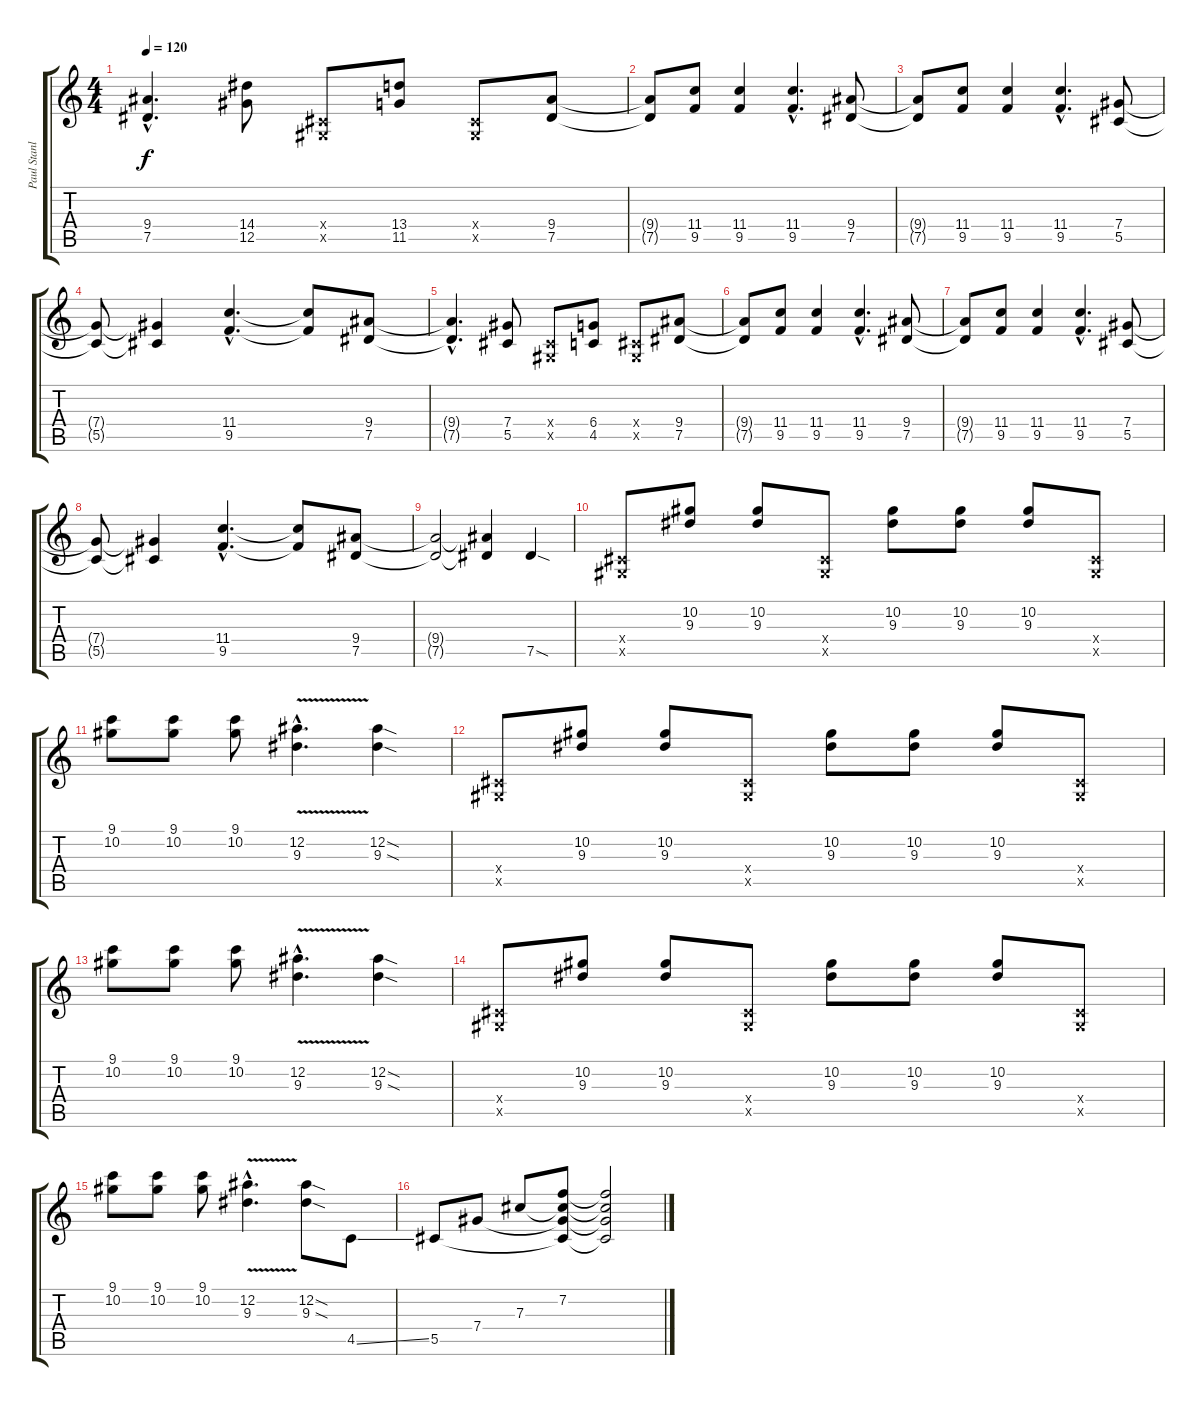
\track ("Paul Stanley" "Paul Stanl") {instrument overdrivenguitar}
\staff {score tabs}
\tuning (Eb4 Bb3 Gb3 Db3 Ab2 Eb2) {hide}
\ts (4 4)
\tempo 120
\clef g2
\ks c
(9.4{hac t} 7.5{hac t}).4{d dy f} (14.4 12.5).8 (0.4{x} 0.5{x}).8 (13.4 11.5).8 (0.4{x} 0.5{x}).8 (9.4 7.5).8 |
(9.4{t} 7.5{t}).8 (11.4 9.5).8 (11.4 9.5).4 (11.4{hac} 9.5{hac}).4{d} (9.4 7.5).8 |
(9.4{t} 7.5{t}).8 (11.4 9.5).8 (11.4 9.5).4 (11.4{hac} 9.5{hac}).4{d} (7.4 5.5).8 |
(7.4{t} 5.5{t}).8 (7.4{t} 5.5{t}).4 (11.4{hac} 9.5{hac}).4{d} (11.4{t} 9.5{t}).8 (9.4 7.5).8 |
(9.4{hac t} 7.5{hac t}).4{d} (7.4 5.5).8 (0.4{x} 0.5{x}).8 (6.4 4.5).8 (0.4{x} 0.5{x}).8 (9.4 7.5).8 |
(9.4{t} 7.5{t}).8 (11.4 9.5).8 (11.4 9.5).4 (11.4{hac} 9.5{hac}).4{d} (9.4 7.5).8 |
(9.4{t} 7.5{t}).8 (11.4 9.5).8 (11.4 9.5).4 (11.4{hac} 9.5{hac}).4{d} (7.4 5.5).8 |
(7.4{t} 5.5{t}).8 (7.4{t} 5.5{t}).4 (11.4{hac} 9.5{hac}).4{d} (11.4{t} 9.5{t}).8 (9.4 7.5).8 |
(9.4{t} 7.5{t}).2 (9.4{t} 7.5{t}).4 7.5{sod}.4 |
(0.4{x} 0.5{x}).8 (10.2 9.3).8 (10.2 9.3).8 (0.4{x} 0.5{x}).8 (10.2 9.3).8 (10.2 9.3).8 (10.2 9.3).8 (0.4{x} 0.5{x}).8 |
(9.1 10.2).8 (9.1 10.2).8 (9.1 10.2).8 (12.2{v hac} 9.3{v hac}).4{d} (12.2{sod} 9.3{sod}).4 |
(0.4{x} 0.5{x}).8 (10.2 9.3).8 (10.2 9.3).8 (0.4{x} 0.5{x}).8 (10.2 9.3).8 (10.2 9.3).8 (10.2 9.3).8 (0.4{x} 0.5{x}).8 |
(9.1 10.2).8 (9.1 10.2).8 (9.1 10.2).8 (12.2{v hac} 9.3{v hac}).4{d} (12.2{sod} 9.3{sod}).4 |
(0.4{x} 0.5{x}).8 (10.2 9.3).8 (10.2 9.3).8 (0.4{x} 0.5{x}).8 (10.2 9.3).8 (10.2 9.3).8 (10.2 9.3).8 (0.4{x} 0.5{x}).8 |
(9.1 10.2).8 (9.1 10.2).8 (9.1 10.2).8 (12.2{v hac} 9.3{v hac}).4{d} (12.2{sod} 9.3{sod}).8 4.5{ss}.8 |
5.5.8 7.4.8 7.3.8 (7.2 7.3{t} 7.4{t} 5.5{t}).8 (7.2{t} 7.3{t} 7.4{t} 5.5{t}).2
